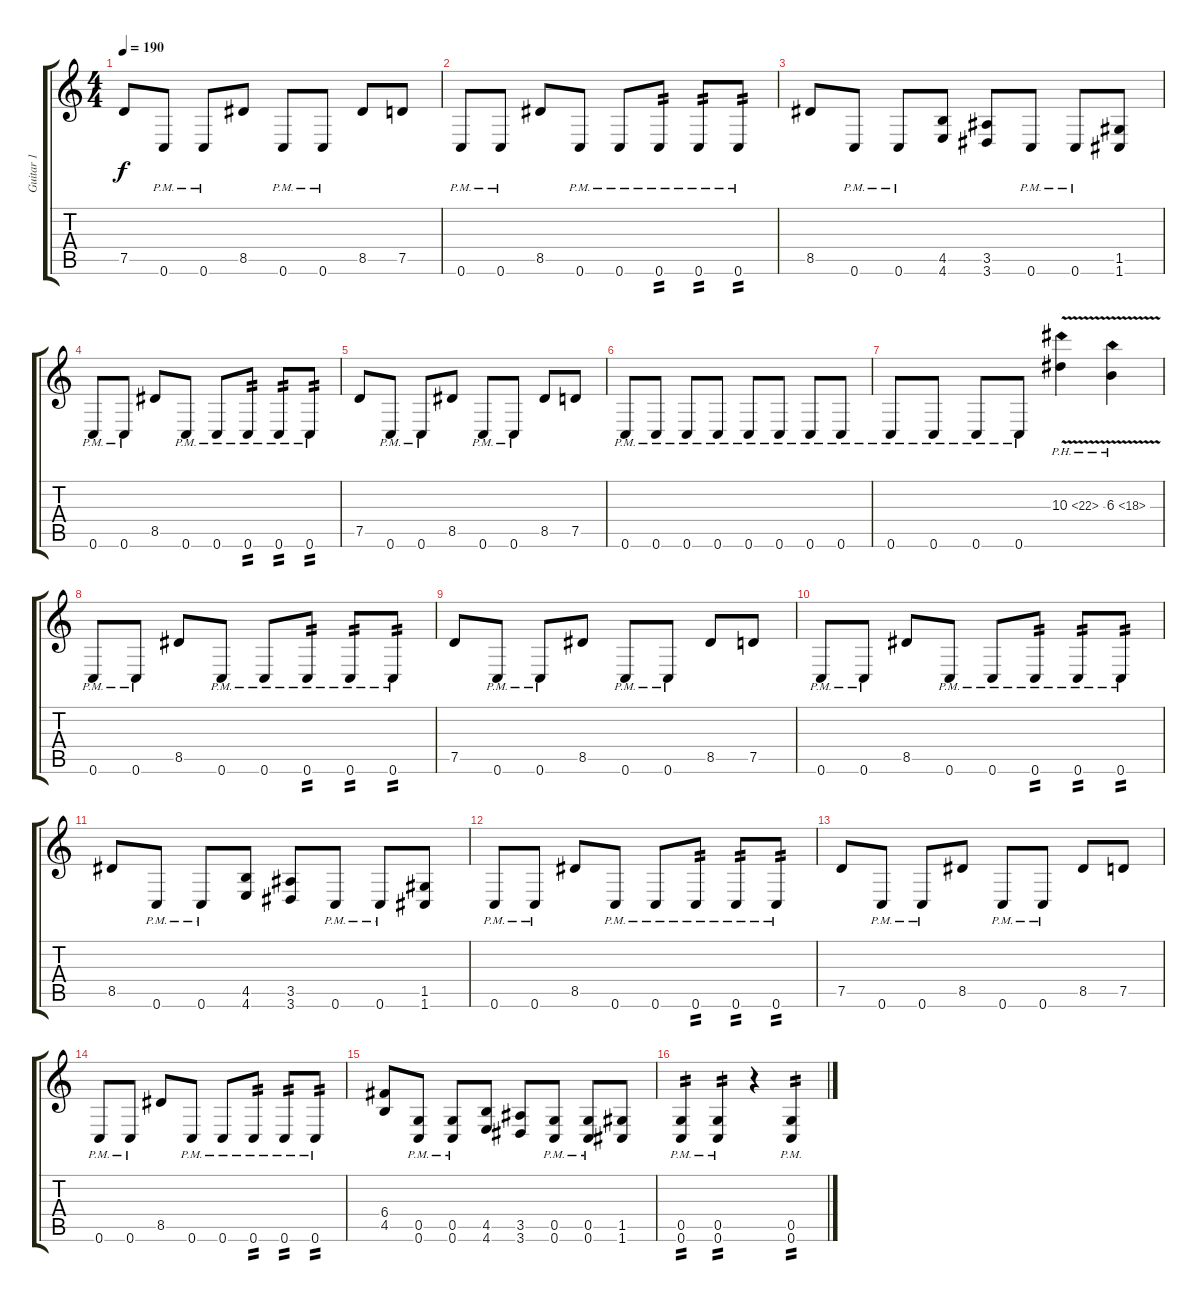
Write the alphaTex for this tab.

\track ("Guitar 1" "Guitar 1") {instrument distortionguitar}
\staff {score tabs}
\tuning (D4 A3 F3 C3 G2 C2) {hide}
\ts (4 4)
\tempo 190
\clef g2
\ks c
7.5.8{dy f} 0.6{pm}.8 0.6{pm}.8 8.5.8 0.6{pm}.8 0.6{pm}.8 8.5.8 7.5.8 |
0.6{pm}.8 0.6{pm}.8 8.5.8 0.6{pm}.8 0.6{pm}.8 0.6{pm}.8{tp 2} 0.6{pm}.8{tp 2} 0.6{pm}.8{tp 2} |
8.5.8 0.6{pm}.8 0.6{pm}.8 (4.5 4.6).8 (3.5 3.6).8 0.6{pm}.8 0.6{pm}.8 (1.5 1.6).8 |
0.6{pm}.8 0.6{pm}.8 8.5.8 0.6{pm}.8 0.6{pm}.8 0.6{pm}.8{tp 2} 0.6{pm}.8{tp 2} 0.6{pm}.8{tp 2} |
7.5.8 0.6{pm}.8 0.6{pm}.8 8.5.8 0.6{pm}.8 0.6{pm}.8 8.5.8 7.5.8 |
0.6{pm}.8 0.6{pm}.8 0.6{pm}.8 0.6{pm}.8 0.6{pm}.8 0.6{pm}.8 0.6{pm}.8 0.6{pm}.8 |
0.6{pm}.8 0.6{pm}.8 0.6{pm}.8 0.6{pm}.8 10.3{ph 12 v}.4 6.3{ph 12 v}.4 |
0.6{pm}.8 0.6{pm}.8 8.5.8 0.6{pm}.8 0.6{pm}.8 0.6{pm}.8{tp 2} 0.6{pm}.8{tp 2} 0.6{pm}.8{tp 2} |
7.5.8 0.6{pm}.8 0.6{pm}.8 8.5.8 0.6{pm}.8 0.6{pm}.8 8.5.8 7.5.8 |
0.6{pm}.8 0.6{pm}.8 8.5.8 0.6{pm}.8 0.6{pm}.8 0.6{pm}.8{tp 2} 0.6{pm}.8{tp 2} 0.6{pm}.8{tp 2} |
8.5.8 0.6{pm}.8 0.6{pm}.8 (4.5 4.6).8 (3.5 3.6).8 0.6{pm}.8 0.6{pm}.8 (1.5 1.6).8 |
0.6{pm}.8 0.6{pm}.8 8.5.8 0.6{pm}.8 0.6{pm}.8 0.6{pm}.8{tp 2} 0.6{pm}.8{tp 2} 0.6{pm}.8{tp 2} |
7.5.8 0.6{pm}.8 0.6{pm}.8 8.5.8 0.6{pm}.8 0.6{pm}.8 8.5.8 7.5.8 |
0.6{pm}.8 0.6{pm}.8 8.5.8 0.6{pm}.8 0.6{pm}.8 0.6{pm}.8{tp 2} 0.6{pm}.8{tp 2} 0.6{pm}.8{tp 2} |
(6.4 4.5).8 (0.5{pm} 0.6{pm}).8 (0.5{pm} 0.6{pm}).8 (4.5 4.6).8 (3.5 3.6).8 (0.5{pm} 0.6{pm}).8 (0.5{pm} 0.6{pm}).8 (1.5 1.6).8 |
(0.5{pm} 0.6{pm}).4{tp 2} (0.5{pm} 0.6{pm}).4{tp 2} r.4 (0.5{pm} 0.6{pm}).4{tp 2}
